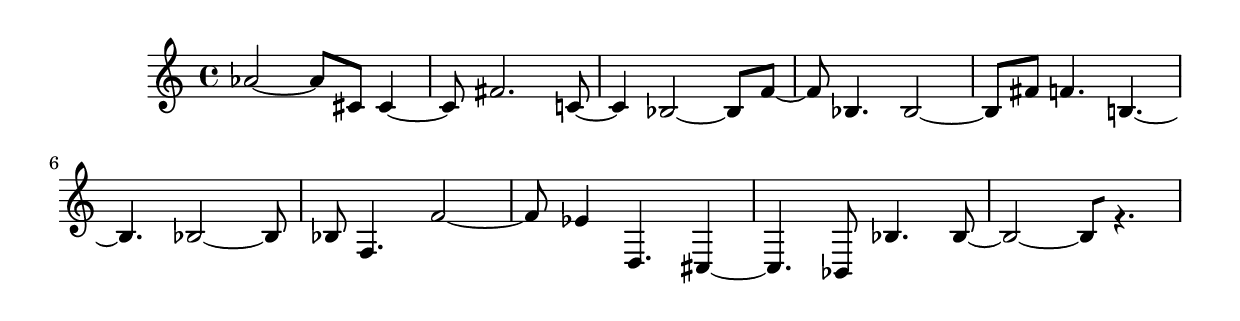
% 2018-02-08 21:57

\version "2.19.54"
\language "english"

\header {}

\layout {}

\paper {}

\score {
    {
        af'2 ~
        af'8 [
        cs'8 ]
        cs'4 ~
        cs'8
        fs'2.
        c'8 ~
        c'4
        bf2 ~
        bf8 [
        f'8 ~ ]
        f'8
        bf4.
        bf2 ~
        bf8 [
        fs'8 ]
        f'4.
        b4. ~
        b4.
        bf2 ~
        bf8
        bf8
        f4.
        f'2 ~
        f'8
        ef'4
        d4.
        cs4 ~
        cs4.
        bf,8
        bf4.
        bf8 ~
        bf2 ~
        bf8 [
        r4. ]
    }
}